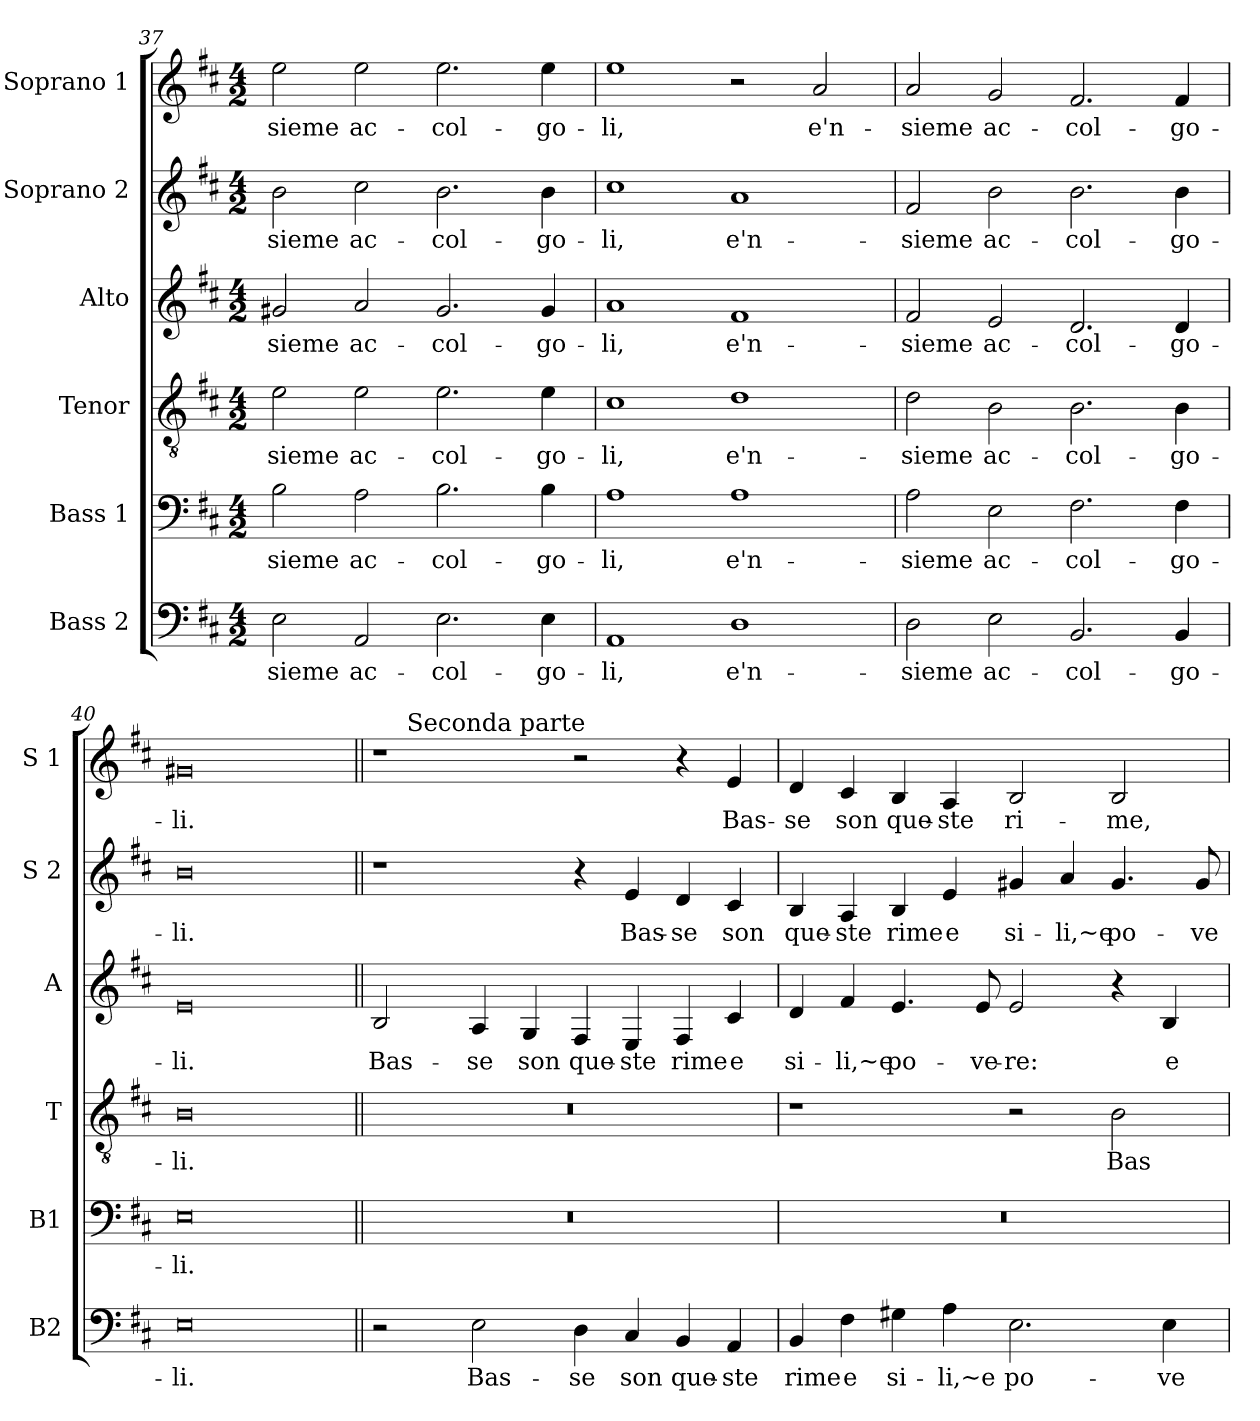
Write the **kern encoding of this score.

**kern	**text	**kern	**text	**kern	**text	**kern	**text	**kern	**text	**kern	**text
*part6	*part6	*part5	*part5	*part4	*part4	*part3	*part3	*part2	*part2	*part1	*part1
*staff6	*staff6	*staff5	*staff5	*staff4	*staff4	*staff3	*staff3	*staff2	*staff2	*staff1	*staff1
*I"Bass 2	*	*I"Bass 1	*	*I"Tenor	*	*I"Alto	*	*I"Soprano 2	*	*I"Soprano 1	*
*I'B2	*	*I'B1	*	*I'T	*	*I'A	*	*I'S 2	*	*I'S 1	*
!!LO:PB:g=z
*clefF4	*	*clefF4	*	*clefGv2	*	*clefG2	*	*clefG2	*	*clefG2	*
*k[f#c#]	*	*k[f#c#]	*	*k[f#c#]	*	*k[f#c#]	*	*k[f#c#]	*	*k[f#c#]	*
*D:	*	*D:	*	*D:	*	*D:	*	*D:	*	*D:	*
*M4/2	*	*M4/2	*	*M4/2	*	*M4/2	*	*M4/2	*	*M4/2	*
=37	=37	=37	=37	=37	=37	=37	=37	=37	=37	=37	=37
!	!LO:LY:b	!	!LO:LY:b	!	!LO:LY:b	!	!LO:LY:b	!	!LO:LY:b	!	!LO:LY:b
2E\	sieme	2B\	sieme	2e\	sieme	2g#X/	sieme	2b\	sieme	2ee\	-sieme
!	!LO:LY:b	!	!LO:LY:b	!	!LO:LY:b	!	!LO:LY:b	!	!LO:LY:b	!	!LO:LY:b
2AA/	ac-	2A\	ac-	2e\	ac-	2a/	ac-	2cc#\	ac-	2ee\	ac-
!	!LO:LY:b	!	!LO:LY:b	!	!LO:LY:b	!	!LO:LY:b	!	!LO:LY:b	!	!LO:LY:b
2.E\	-col-	2.B\	-col-	2.e\	-col-	2.g#/	-col-	2.b\	-col-	2.ee\	-col-
!	!LO:LY:b	!	!LO:LY:b	!	!LO:LY:b	!	!LO:LY:b	!	!LO:LY:b	!	!LO:LY:b
4E\	-go-	4B\	-go-	4e\	-go-	4g#/	-go-	4b\	-go-	4ee\	-go-
=38	=38	=38	=38	=38	=38	=38	=38	=38	=38	=38	=38
!	!LO:LY:b	!	!LO:LY:b	!	!LO:LY:b	!	!LO:LY:b	!	!LO:LY:b	!	!LO:LY:b
1AA	-li,	1A	-li,	1c#	-li,	1a	-li,	1cc#	-li,	1ee	-li,
!	!LO:LY:b	!	!LO:LY:b	!	!LO:LY:b	!	!LO:LY:b	!	!LO:LY:b	!	!
1D	e'n-	1A	e'n-	1d	e'n-	1f#	e'n-	1a	e'n-	2r	.
!	!	!	!	!	!	!	!	!	!	!	!LO:LY:b
.	.	.	.	.	.	.	.	.	.	2a/	e'n-
=39	=39	=39	=39	=39	=39	=39	=39	=39	=39	=39	=39
!	!LO:LY:b	!	!LO:LY:b	!	!LO:LY:b	!	!LO:LY:b	!	!LO:LY:b	!	!LO:LY:b
2D\	-sieme	2A\	-sieme	2d\	-sieme	2f#/	-sieme	2f#/	-sieme	2a/	-sieme
!	!LO:LY:b	!	!LO:LY:b	!	!LO:LY:b	!	!LO:LY:b	!	!LO:LY:b	!	!LO:LY:b
2E\	ac-	2E\	ac-	2B\	ac-	2e/	ac-	2b\	ac-	2g/	ac-
!	!LO:LY:b	!	!LO:LY:b	!	!LO:LY:b	!	!LO:LY:b	!	!LO:LY:b	!	!LO:LY:b
2.BB/	-col-	2.F#\	-col-	2.B\	-col-	2.d/	-col-	2.b\	-col-	2.f#/	-col-
!	!LO:LY:b	!	!LO:LY:b	!	!LO:LY:b	!	!LO:LY:b	!	!LO:LY:b	!	!LO:LY:b
4BB/	-go-	4F#\	-go-	4B\	-go-	4d/	-go-	4b\	-go-	4f#/	-go-
=40	=40	=40	=40	=40	=40	=40	=40	=40	=40	=40	=40
!	!LO:LY:b	!	!LO:LY:b	!	!LO:LY:b	!	!LO:LY:b	!	!LO:LY:b	!	!LO:LY:b
0E	-li.	0E	-li.	0B	-li.	0e	-li.	0b	-li.	0g#X	-li.
!!LO:LB:g=z
=41||	=41||	=41||	=41||	=41||	=41||	=41||	=41||	=41||	=41||	=41||	=41||
!	!	!	!	!	!	!	!LO:LY:b	!	!	!	!
*	*	*	*	*	*	*	*	*	*	*^	*
2r	.	0r	.	0r	.	2B/	Bas-	1r	.	1r	8ryy	.
!	!	!	!	!	!	!	!	!	!	!	!LO:TX:a:t=Seconda parte	!
.	.	.	.	.	.	.	.	.	.	.	1...ryy	.
!	!LO:LY:b	!	!	!	!	!	!LO:LY:b	!	!	!	!	!
2E\	Bas-	.	.	.	.	4A/	-se	.	.	.	.	.
!	!	!	!	!	!	!	!LO:LY:b	!	!	!	!	!
.	.	.	.	.	.	4G/	son	.	.	.	.	.
!	!LO:LY:b	!	!	!	!	!	!LO:LY:b	!	!	!	!	!
4D\	-se	.	.	.	.	4F#/	que-	4r	.	2r	.	.
!	!LO:LY:b	!	!	!	!	!	!LO:LY:b	!	!LO:LY:b	!	!	!
4C#/	son	.	.	.	.	4E/	-ste	4e/	Bas-	.	.	.
!	!LO:LY:b	!	!	!	!	!	!LO:LY:b	!	!LO:LY:b	!	!	!
4BB/	que-	.	.	.	.	4F#/	rime	4d/	-se	4r	.	.
!	!LO:LY:b	!	!	!	!	!	!LO:LY:b	!	!LO:LY:b	!	!	!LO:LY:b
4AA/	-ste	.	.	.	.	4c#/	e	4c#/	son	4e/	.	Bas-
=42	=42	=42	=42	=42	=42	=42	=42	=42	=42	=42	=42	=42
!	!LO:LY:b	!	!	!	!	!	!LO:LY:b	!	!LO:LY:b	!	!	!LO:LY:b
*	*	*	*	*	*	*	*	*	*	*v	*v	*
4BB/	rime	0r	.	1r	.	4d/	si-	4B/	que-	4d/	-se
!	!LO:LY:b	!	!	!	!	!	!LO:LY:b	!	!LO:LY:b	!	!LO:LY:b
4F#\	e	.	.	.	.	4f#/	-li,~e	4A/	-ste	4c#/	son
!	!LO:LY:b	!	!	!	!	!	!LO:LY:b	!	!LO:LY:b	!	!LO:LY:b
4G#X\	si-	.	.	.	.	4.e/	po-	4B/	rime	4B/	que-
!	!LO:LY:b	!	!	!	!	!	!	!	!LO:LY:b	!	!LO:LY:b
4A\	-li,~e	.	.	.	.	.	.	4e/	e	4A/	-ste
!	!	!	!	!	!	!	!LO:LY:b	!	!	!	!
.	.	.	.	.	.	8e/	-ve-	.	.	.	.
!	!LO:LY:b	!	!	!	!	!	!LO:LY:b	!	!LO:LY:b	!	!LO:LY:b
2.E\	po-	.	.	2r	.	2e/	-re:	4g#X/	si-	2B/	ri-
!	!	!	!	!	!	!	!	!	!LO:LY:b	!	!
.	.	.	.	.	.	.	.	4a/	-li,~e	.	.
!	!	!	!	!	!LO:LY:b	!	!	!	!LO:LY:b	!	!LO:LY:b
.	.	.	.	2B\	Bas-	4r	.	4.g#/	po-	2B/	-me,
!	!LO:LY:b	!	!	!	!	!	!LO:LY:b	!	!	!	!
4E\	-ve-	.	.	.	.	4B/	e	.	.	.	.
!	!	!	!	!	!	!	!	!	!LO:LY:b	!	!
.	.	.	.	.	.	.	.	8g#/	-ve-	.	.
=	=	=	=	=	=	=	=	=	=	=	=
*-	*-	*-	*-	*-	*-	*-	*-	*-	*-	*-	*-
